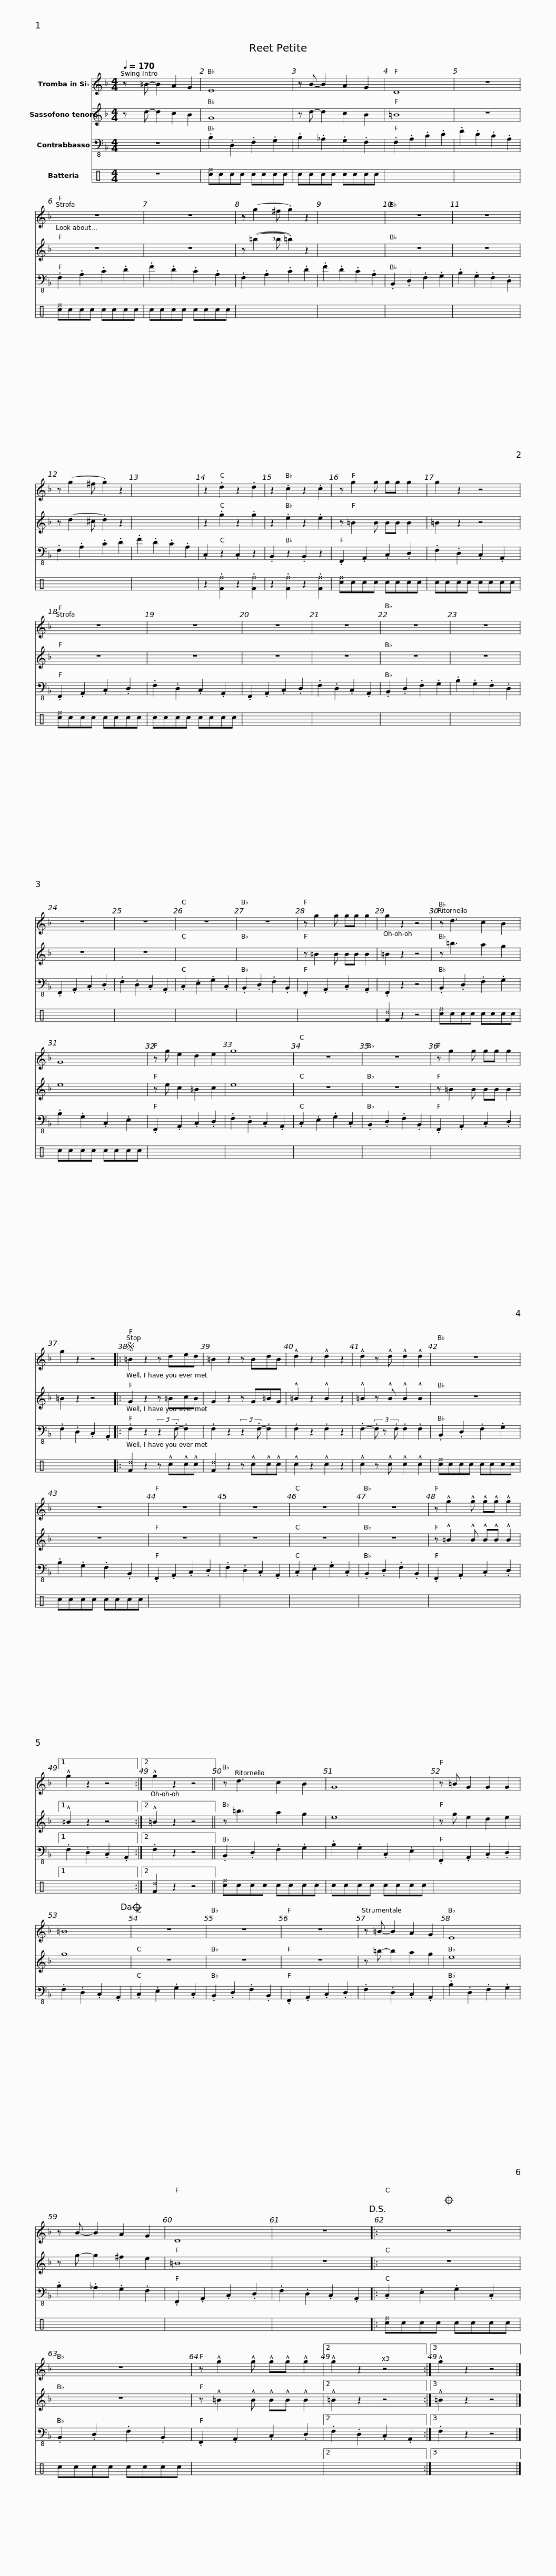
X:1
%%score 1 2 3 4
L:1/8
Q:1/4=170
M:4/4
I:linebreak $
K:F
V:1 treble transpose=-2
V:2 treble transpose=-14
V:3 bass-8
V:4 perc
K:none
V:1
[K:F] z =B- B2 A2 G2 | E8 | z B- B2 A2 G2 | D8 | z8 |$ %5
 z8 | z8 | z (g2 ^f .g2) z2 | x8 | z8 | %10
 z8 |$ z (g2 ^f .g2) z2 | x8 | z2 .d2 z2 .d2 | z2 .c2 z2 .c2 | %15
 z g2 g gg g2 | g2 z2 z4 |$ z8 | z8 | z8 | %20
 z8 |$ z8 | z8 | z8 | z8 |$ %25
 z8 | z8 | z g2 g gg g2 | g2 z2 z4 |$ z d3 c2 B2 | %30
 G8 | z g e2 d2 e2 | g8 |$ z8 | z8 | %35
 z g2 g gg g2 | g2 z2 z4 |:$S =B2 z2 z ded | =B2 z2 z BdB | !^!d2 z2 !^!d2 z2 | %40
 !^!d2 z !^!d !^!d2 !^!d2 |$ z8 | z8 | z8 | z8 |$ %45
 z8 | z8 | z !^!g2 !^!g !^!g!^!g !^!g2 |1 !^!g2 z2 z4 :|2 !^!g2 z2 z4 ||$ %50
 z d3 c2 B2 | G8 | z =B G2 G2 G2 | =B8!dacoda! |$ z8 | %55
 z8 | z8 | z =B- B2 A2 G2 |$ E8 | z B- B2 A2 G2 | %60
 D8 | z8!D.S.! |:$O z8 | z8 | z !^!g2 !^!g !^!g!^!g !^!g2 |2 %65
 !^!g2 z2 z4 :|3 !^!g2 z2 z4 |] %67
V:2
[K:F] z d- d2 c2 B2 | G8 | z d- d2 c2 B2 | =B8 | z8 |$ %5
 z8 | z8 | z ((=b2 _b .=b2)) z2 | x8 | z8 | %10
 z8 |$ z (d2 ^c .d2) z2 | x8 | z2 .g2 z2 .g2 | z2 .e2 z2 .e2 | %15
 z =B2 B BB B2 | =B2 z2 z4 |$ z8 | z8 | z8 | %20
 z8 |$ z8 | z8 | z8 | z8 |$ %25
 x8 | x8 | z =B2 B BB B2 | =B2 z2 z4 |$ z =b3 a2 g2 | %30
 e8 | z e c2 =B2 c2 | e8 |$ z8 | z8 | %35
 z =B2 B BB B2 | =B2 z2 z4 |:$ G2 z2 z =BcB | G2 z2 z G=BG | !^!=B2 z2 !^!B2 z2 | %40
 !^!=B2 z !^!B !^!B2 !^!B2 |$ z8 | z8 | z8 | z8 |$ %45
 z8 | z8 | z !^!=B2 !^!B !^!B!^!B !^!B2 |1 !^!=B2 z2 z4 :|2 !^!=B2 z2 z4 ||$ %50
 z =b3 a2 g2 | e8 | z g e2 d2 e2 | g8 |$ z8 | %55
 z8 | z8 | z =b- b2 a2 g2 |$ e8 | z g- g2 ^f2 e2 | %60
 =B8 | z8 |:$ z8 | z8 | z !^!=B2 !^!B !^!B!^!B !^!B2 |2 %65
 !^!=B2 z2 z4 :|3 !^!=B2 z2 z4 |] %67
V:3
 z8 | .B,2 .D,2 .F,2 .G,2 | .B,2 ._A,2 .G,2 .F,2 | .F,2 .A,2 .C2 .D2 | .F2 .D2 .C2 .A,2 |$ %5
 .F,2 .A,2 .C2 .D2 | .F2 .D2 .C2 .A,2 | .F,2 .A,2 .C2 .D2 | .F2 .D2 .C2 .A,2 | .B,,2 .D,2 .F,2 .G,2 | %10
 .B,2 .G,2 .F,2 .D,2 |$ .F,2 .A,2 .C2 .D2 | .F2 .D2 .C2 .A,2 | .C,2 z2 .C,2 z2 | .B,,2 z2 .B,,2 z2 | %15
 .F,,2 .A,,2 .C,2 .D,2 | .F,2 .D,2 .C,2 .A,,2 |$ .F,,2 .A,,2 .C,2 .D,2 | .F,2 .D,2 .C,2 .A,,2 | .F,,2 .A,,2 .C,2 .D,2 | %20
 .F,2 .D,2 .C,2 .A,,2 |$ .B,,2 .D,2 .F,2 .G,2 | .B,2 .G,2 .F,2 .D,2 | .F,,2 .A,,2 .C,2 .D,2 | .F,2 .D,2 .C,2 .A,,2 |$ %25
 .C,2 .E,2 .G,2 .C,2 | .B,,2 .D,2 .F,2 .B,,2 | .F,,2 .A,,2 .C,2 .A,,2 | .F,,2 z2 z4 |$ .B,,2 .D,2 .F,2 .G,2 | %30
 .B,2 .G,2 .C,2 .E,2 | .F,,2 .A,,2 .C,2 .D,2 | .F,2 .D,2 .C,2 .A,,2 |$ .C,2 .E,2 .G,2 .C,2 | .B,,2 .D,2 .F,2 .B,,2 | %35
 .F,,2 .A,,2 .C,2 .D,2 | .F,2 .D,2 .C,2 .A,,2 |:$ .F,2 z2 (3:2:2z2 .F,- .F,2 | .F,2 z2 (3:2:2z2 .F,- .F,2 | .F,2 z2 .F,2 z2 | %40
 .F,2- (3.F, z .F, .F,2 .F,2 |$ .B,,2 .D,2 .F,2 .G,2 | .B,2 .G,2 .F,2 .B,,2 | .F,,2 .A,,2 .C,2 .D,2 | .F,2 .D,2 .C,2 .A,,2 |$ %45
 .C,2 .E,2 .G,2 .C,2 | .B,,2 .D,2 .F,2 .B,,2 | .F,,2 .A,,2 .C,2 .D,2 |1 .F,2 .D,2 .C,2 .A,,2 :|2 .F,2 z2 z4 ||$ %50
 .B,,2 .D,2 .F,2 .G,2 | .B,2 .G,2 .C,2 .E,2 | .F,,2 .A,,2 .C,2 .D,2 | .F,2 .D,2 .C,2 .A,,2 |$ .C,2 .E,2 .G,2 .C,2 | %55
 .B,,2 .D,2 .F,2 .B,,2 | .F,,2 .A,,2 .C,2 .D,2 | .F,2 .D,2 .C,2 .A,,2 |$ .B,2 .D,2 .F,2 .G,2 | .B,2 ._A,2 .G,2 .F,2 | %60
 .F,,2 .A,,2 .C,2 .D,2 | .F,2 .D,2 .C,2 .A,,2 |:$ .C,2 .E,2 .G,2 .C,2 | .B,,2 .D,2 .F,2 .B,,2 | .F,,2 .A,,2 .C,2 .D,2 |2 %65
 .F,2 .D,2 .C,2 .A,,2 :|3 .F,2 z2 z4 |] %67
V:4
[K:C] z8 | [c^f]ccc cccc | cccc cccc | x8 | x8 |$ %5
 [c^f]ccc cccc | cccc cccc | x8 | x8 | x8 | %10
 x8 |$ x8 | x8 | z2 .[F^f]2 z2 .[F^f]2 | z2 .[F^f]2 z2 .[F^f]2 | %15
 [c^f]ccc cccc | cccc cccc |$ [c^f]ccc cccc | cccc cccc | x8 | %20
 x8 |$ x8 | x8 | x8 | x8 |$ %25
 x8 | x8 | x8 | [F^d]2 z2 z4 |$ [c^f]ccc cccc | %30
 cccc cccc | x8 | x8 |$ x8 | x8 | %35
 x8 | x8 |:$ [F^d]2 z2 z !^!c!^!c!^!c | [F^d]2 z2 z !^!c!^!c!^!c | !^!c2 z2 !^!c2 z2 | %40
 !^!c2 z !^!c !^!c2 !^!c2 |$ [c^f]ccc cccc | cccc cccc | x8 | x8 |$ %45
 x8 | x8 | x8 |1 x8 :|2 [F^d]2 z2 z4 ||$ %50
 [c^f]ccc cccc | cccc cccc | x8 | x8 |$ x8 | %55
 x8 | x8 | x8 |$ x8 | x8 | %60
 x8 | x8 |:$ [c^f]ccc cccc | cccc cccc | x8 |2 %65
 x8 :|3 x8 |] %67
